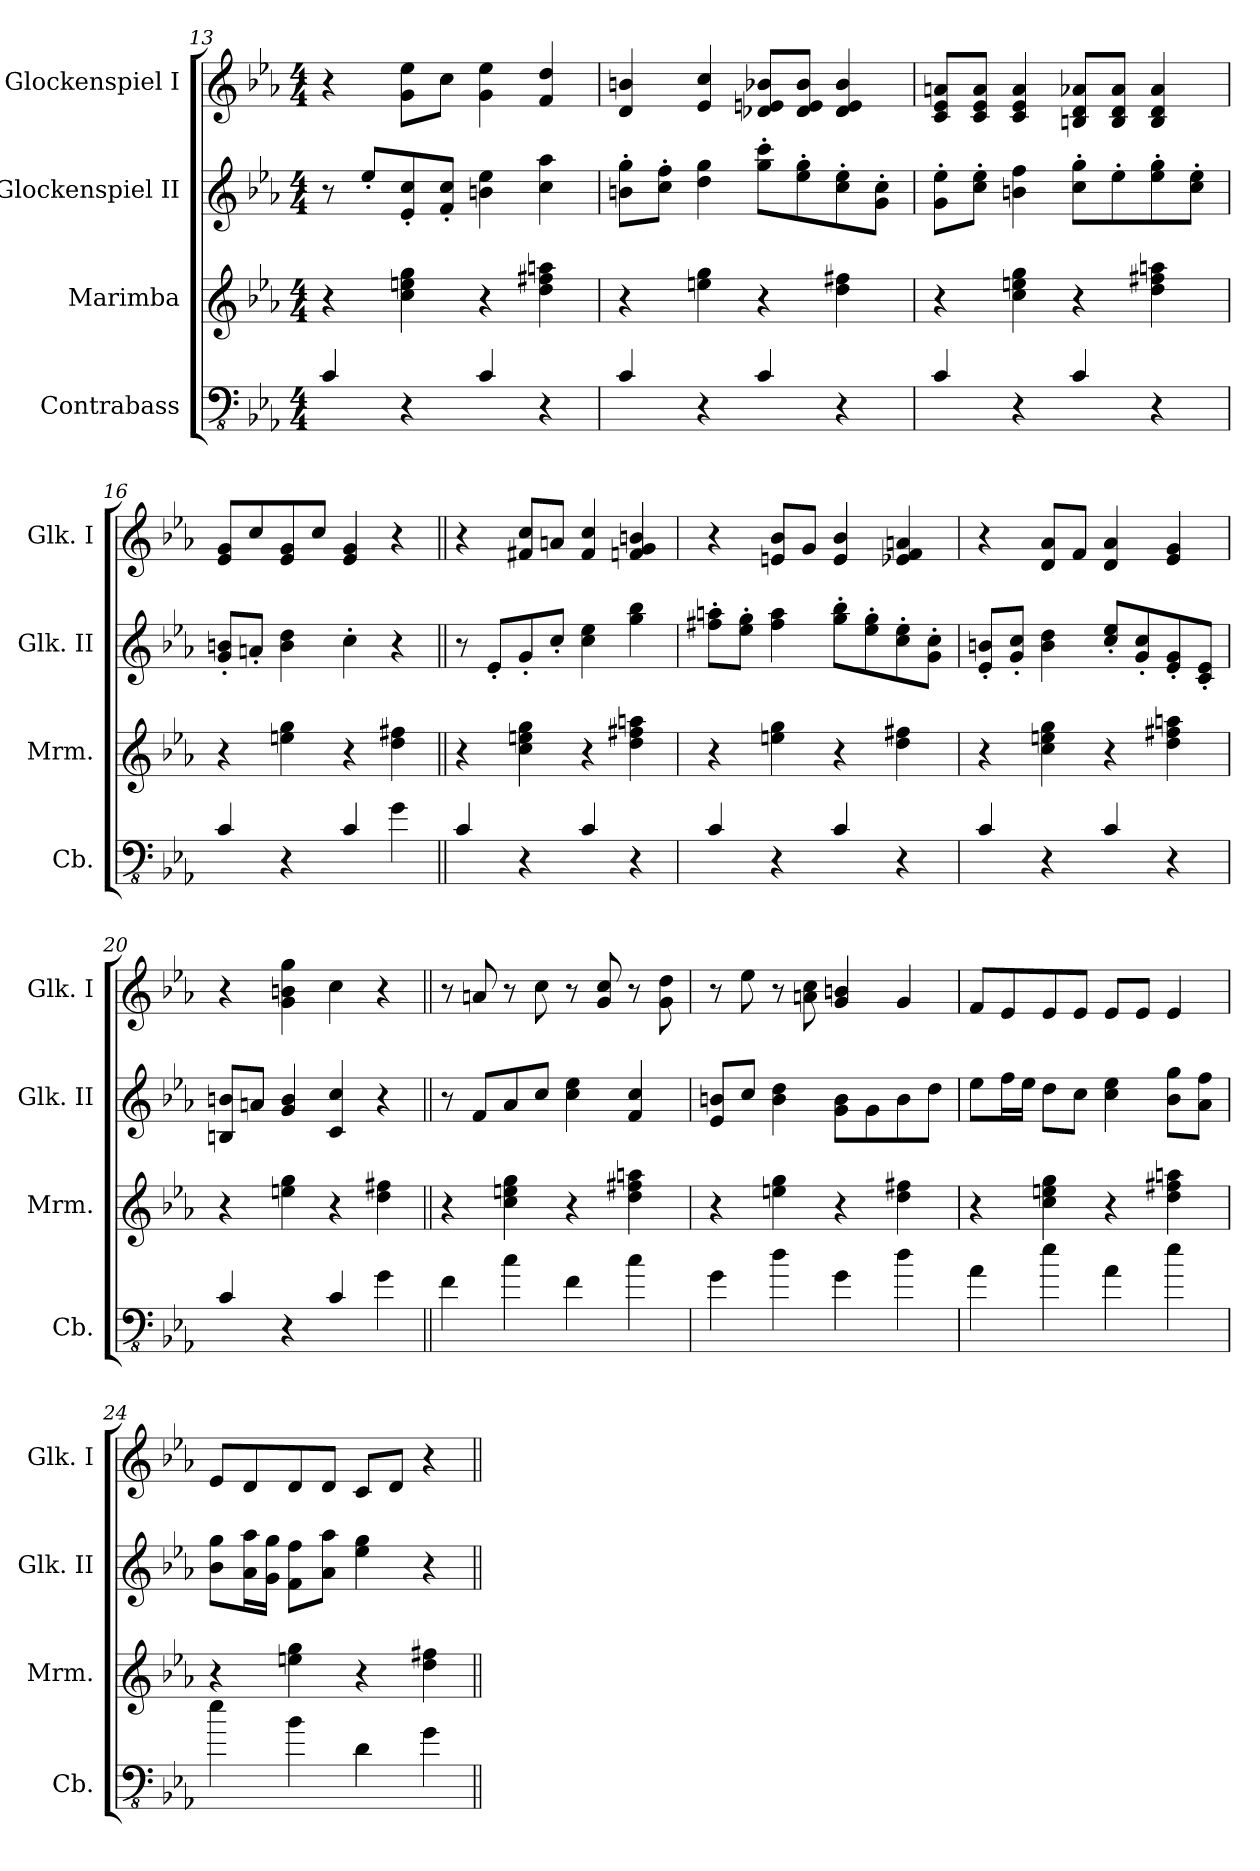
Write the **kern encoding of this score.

**kern	**kern	**kern	**kern
*part4	*part3	*part2	*part1
*staff4	*staff3	*staff2	*staff1
*I"Contrabass	*I"Marimba	*I"Glockenspiel II	*I"Glockenspiel I
*I'Cb.	*I'Mrm.	*I'Glk. II	*I'Glk. I
*clefFv4	*clefG2	*clefG2	*clefG2
*ITrd7c12	*	*ITrd-14c-24	*ITrd-14c-24
*k[b-e-a-]	*k[b-e-a-]	*k[b-e-a-]	*k[b-e-a-]
*M4/4	*M4/4	*M4/4	*M4/4
=13	=13	=13	=13
4CC/	4r	8r	4r
.	.	8eeee-'/L	.
4r	4cc\ 4een\ 4gg\	8eee-/' 8cccc/'	8ggg\ 8eeee-\L
.	.	8fff/' 8cccc/'J	8cccc\J
4CC/	4r	4bbbn\ 4eeee-\	4ggg\ 4eeee-\
4r	4dd\ 4ff#X\ 4aan\	4cccc\ 4aaaa-\	4fff/ 4dddd/
!!LO:LB:g=z
=14	=14	=14	=14
4CC/	4r	8bbbn\' 8gggg\'L	4ddd/ 4bbbn/
.	.	8cccc\' 8ffff\'J	.
4r	4een\ 4gg\	4dddd\ 4gggg\	4eee-/ 4cccc/
4CC/	4r	8gggg\' 8ccccc\'L	8ddd-X/ 8eeen/ 8bbb-X/L
.	.	8eeee-\' 8gggg\'	8ddd-/ 8eee/ 8bbb-/J
4r	4dd\ 4ff#X\	8cccc\' 8eeee-\'	4ddd-/ 4eee/ 4bbb-/
.	.	8ggg\' 8cccc\'J	.
=15	=15	=15	=15
4CC/	4r	8ggg\' 8eeee-\'L	8ccc/ 8eee-/ 8aaan/L
.	.	8cccc\' 8eeee-\'J	8ccc/ 8eee-/ 8aaa/J
4r	4cc\ 4een\ 4gg\	4bbbn\ 4ffff\	4ccc/ 4eee-/ 4aaa/
4CC/	4r	8cccc\' 8gggg\'L	8bbn/ 8ddd/ 8aaa-X/L
.	.	8eeee-'\	8bb/ 8ddd/ 8aaa-/J
4r	4dd\ 4ff#X\ 4aan\	8eeee-\' 8gggg\'	4bb/ 4ddd/ 4aaa-/
.	.	8cccc\' 8eeee-\'J	.
=16	=16	=16	=16
4CC/	4r	8ggg/' 8bbbn/'L	8eee-/ 8ggg/L
.	.	8aaan'/J	8cccc/
4r	4een\ 4gg\	4bbb\ 4dddd\	8eee-/ 8ggg/
.	.	.	8cccc/J
4CC/	4r	4cccc'\	4eee-/ 4ggg/
4GG\	4dd\ 4ff#X\	4r	4r
=17||	=17||	=17||	=17||
4CC/	4r	8r	4r
.	.	8eee-'/L	.
4r	4cc\ 4een\ 4gg\	8ggg'/	8fff#X/ 8cccc/L
.	.	8cccc'/J	8aaan/J
4CC/	4r	4cccc\ 4eeee-\	4fff#/ 4cccc/
4r	4dd\ 4ff#X\ 4aan\	4gggg\ 4bbbb-\	4fffn/ 4ggg/ 4bbbn/
!!LO:LB:g=z
=18	=18	=18	=18
4CC/	4r	8ffff#X\' 8aaaan\'L	4r
.	.	8eeee-\' 8gggg\'J	.
4r	4een\ 4gg\	4ffff#\ 4aaaa\	8eeen/ 8bbb-/L
.	.	.	8ggg/J
4CC/	4r	8gggg\' 8bbbb-\'L	4eee/ 4bbb-/
.	.	8eeee-\' 8gggg\'	.
4r	4dd\ 4ff#X\	8cccc\' 8eeee-\'	4eee-X/ 4fff/ 4aaan/
.	.	8ggg\' 8cccc\'J	.
=19	=19	=19	=19
4CC/	4r	8eee-/' 8bbbn/'L	4r
.	.	8ggg/' 8cccc/'J	.
4r	4cc\ 4een\ 4gg\	4bbb\ 4dddd\	8ddd/ 8aaa-/L
.	.	.	8fff/J
4CC/	4r	8cccc/' 8eeee-/'L	4ddd/ 4aaa-/
.	.	8ggg/' 8cccc/'	.
4r	4dd\ 4ff#X\ 4aan\	8eee-/' 8ggg/'	4eee-/ 4ggg/
.	.	8ccc/' 8eee-/'J	.
=20	=20	=20	=20
4CC/	4r	8bbn/ 8bbbn/L	4r
.	.	8aaan/J	.
4r	4een\ 4gg\	4ggg/ 4bbb/	4ggg\ 4bbbn\ 4gggg\
4CC/	4r	4ccc/ 4cccc/	4cccc\
4GG\	4dd\ 4ff#X\	4r	4r
=21||	=21||	=21||	=21||
4FF\	4r	8r	8r
.	.	8fff/L	8aaan/
4C\	4cc\ 4een\ 4gg\	8aaa-/	8r
.	.	8cccc/J	8cccc\
4FF\	4r	4cccc\ 4eeee-\	8r
.	.	.	8ggg/ 8cccc/
4C\	4dd\ 4ff#X\ 4aan\	4fff/ 4cccc/	8r
.	.	.	8ggg\ 8dddd\
!!LO:PB:g=z
=22	=22	=22	=22
4GG\	4r	8eee-/ 8bbbn/L	8r
.	.	8cccc/J	8eeee-\
4D\	4een\ 4gg\	4bbb\ 4dddd\	8r
.	.	.	8aaan\ 8cccc\
4GG\	4r	8ggg\ 8bbb\L	4ggg/ 4bbbn/
.	.	8ggg\	.
4D\	4dd\ 4ff#X\	8bbb\	4ggg/
.	.	8dddd\J	.
=23	=23	=23	=23
4AA-\	4r	8eeee-\L	8fff/L
.	.	16ffff\L	8eee-/
.	.	16eeee-\JJ	.
4E-\	4cc\ 4een\ 4gg\	8dddd\L	8eee-/
.	.	8cccc\J	8eee-/J
4AA-\	4r	4cccc\ 4eeee-\	8eee-/L
.	.	.	8eee-/J
4E-\	4dd\ 4ff#X\ 4aan\	8bbb-\ 8gggg\L	4eee-/
.	.	8aaa-\ 8ffff\J	.
=24	=24	=24	=24
4E-\	4r	8bbb-\ 8gggg\L	8eee-/L
.	.	16aaa-\ 16aaaa-\L	8ddd/
.	.	16ggg\ 16gggg\JJ	.
4BB-\	4een\ 4gg\	8fff\ 8ffff\L	8ddd/
.	.	8aaa-\ 8aaaa-\J	8ddd/J
4DD\	4r	4eeee-\ 4gggg\	8ccc/L
.	.	.	8ddd/J
4GG\	4dd\ 4ff#X\	4r	4r
=||	=||	=||	=||
*-	*-	*-	*-
